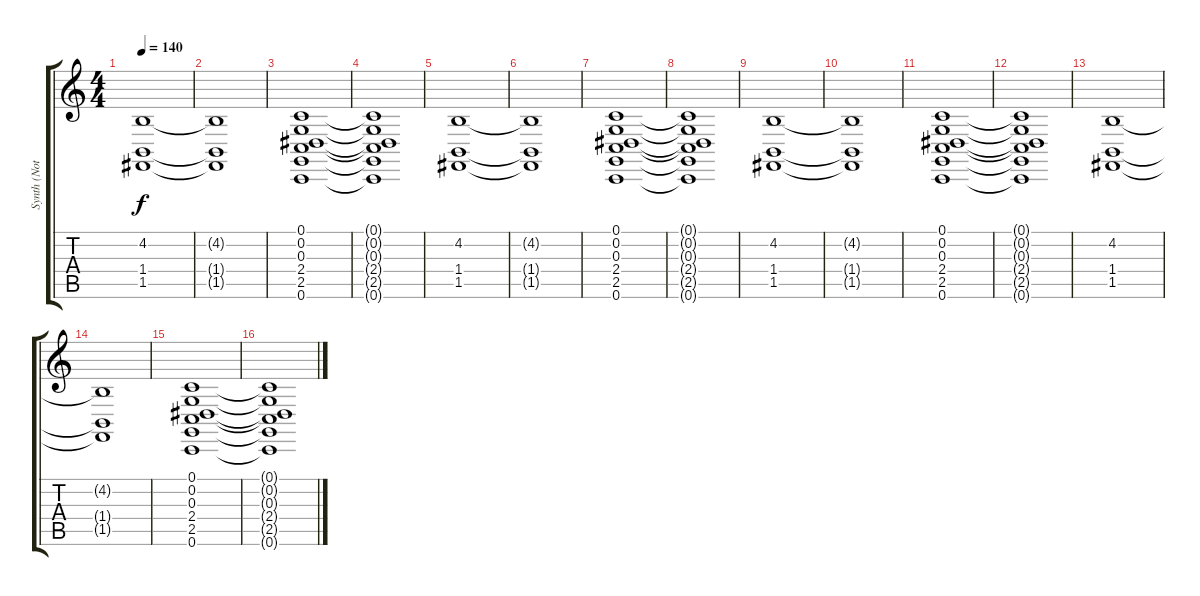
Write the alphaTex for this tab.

\track ("Synth (Not Complete)" "Synth (Not") {instrument pad3polysynth}
\staff {score tabs}
\tuning (C4 G3 Eb3 Bb2 F2 C2) {hide}
\ts (4 4)
\tempo 140
\clef g2
\ks c
(4.2 1.4 1.5).1{dy f} |
(4.2{t} 1.4{t} 1.5{t}).1 |
(0.1 0.2 0.3 2.4 2.5 0.6).1 |
(0.1{t} 0.2{t} 0.3{t} 2.4{t} 2.5{t} 0.6{t}).1 |
(4.2 1.4 1.5).1 |
(4.2{t} 1.4{t} 1.5{t}).1 |
(0.1 0.2 0.3 2.4 2.5 0.6).1 |
(0.1{t} 0.2{t} 0.3{t} 2.4{t} 2.5{t} 0.6{t}).1 |
(4.2 1.4 1.5).1 |
(4.2{t} 1.4{t} 1.5{t}).1 |
(0.1 0.2 0.3 2.4 2.5 0.6).1 |
(0.1{t} 0.2{t} 0.3{t} 2.4{t} 2.5{t} 0.6{t}).1 |
(4.2 1.4 1.5).1 |
(4.2{t} 1.4{t} 1.5{t}).1 |
(0.1 0.2 0.3 2.4 2.5 0.6).1 |
(0.1{t} 0.2{t} 0.3{t} 2.4{t} 2.5{t} 0.6{t}).1
